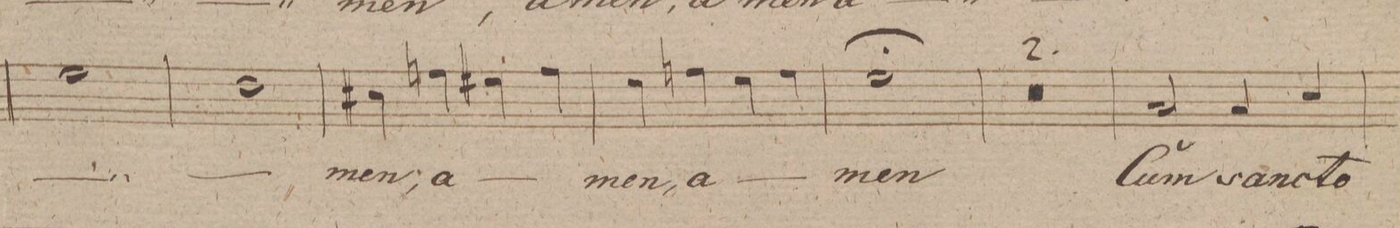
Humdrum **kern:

**kern	**text	**text	**dynam
*I"Alto.	*	*	*
*clefC3	*	*	*
*k[f#c#g#d#]	*	*	*
*met(c)	*	*	*
*M4/4	*	*	*
1f#\	.	.	.
=254	=254	=254	=254
1e\	.	.	.
=255	=255	=255	=255
4d#\	-men,	.	.
4gn\	a-	.	.
4f#X\	.	.	.
4g\	.	.	.
=256	=256	=256	=256
4f#\	-men,	.	.
4gn\	a-	.	.
4f#\	.	.	.
4g\	.	.	.
=257	=257	=257	=257
1f#\;	-men	.	.
=258	=258	=258	=258
0r	.	.	.
=259	=259	=259	=259
=260	=260	=260	=260
2B/	Cum	.	.
4B/	san-	.	.
4d#/	-cto	.	.
=261	=261	=261	=261
*-	*-	*-	*-
